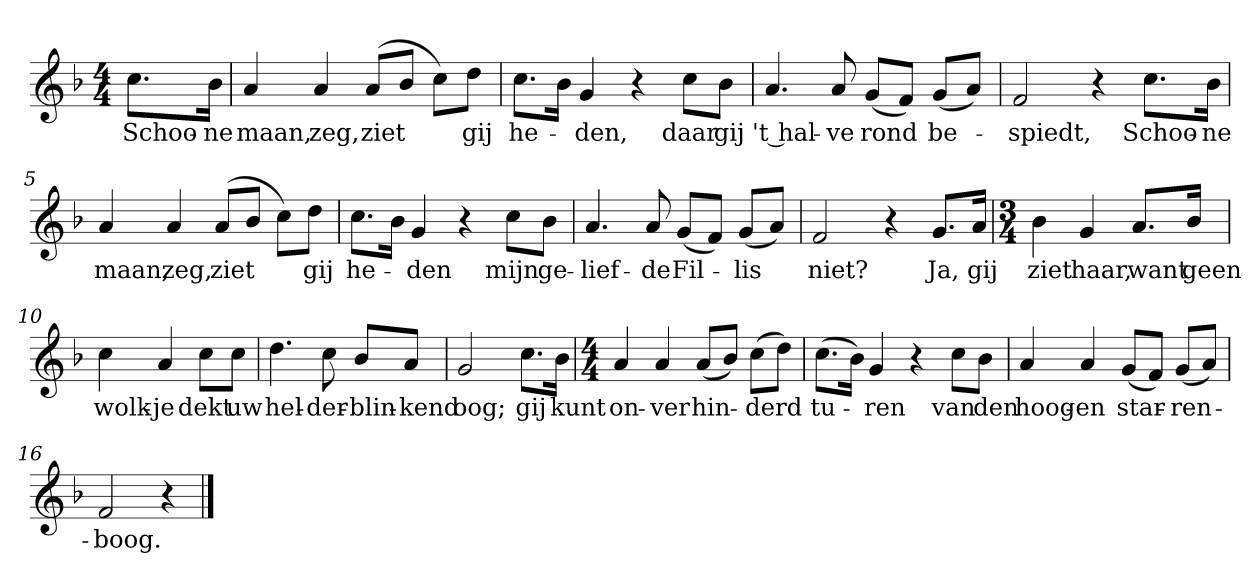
**kern	**text
*part1	*part1
*staff1	*staff1
*clefG2	*
*k[b-]	*
*F:	*
*M4/4	*
*MM120	*
=	=
8.cc\L	Schoo-
16b-\Jk	-ne
=1	=1
4a	maan,
4a	zeg,
(8a/L	ziet
8b-/J	.
8cc\L)	.
8dd\J	gij
=2	=2
8.cc\L	he-
16b-\Jk	.
4g	-den,
4r	.
8cc\L	daar
8b-\J	gij
=3	=3
4.a	't hal-
8a	-ve
(8g/L	rond
8f/J)	.
(8g/L	be-
8a/J)	.
=4	=4
2f	-spiedt,
4r	.
8.cc\L	Schoo-
16b-\Jk	-ne
=5	=5
4a	maan,
4a	zeg,
(8a/L	ziet
8b-/J	.
8cc\L)	.
8dd\J	gij
=6	=6
8.cc\L	he-
16b-\Jk	.
4g	-den
4r	.
8cc\L	mijn
8b-\J	ge-
=7	=7
4.a	-lief-
8a	-de
(8g/L	Fil-
8f/J)	.
(8g/L	-lis
8a/J)	.
=8	=8
2f	niet?
4r	.
8.g/L	Ja,
16a/Jk	gij
=9	=9
*M3/4	*
4b-	ziet
4g	haar,
8.a/L	want
16b-/Jk	geen
=10	=10
4cc	wolk-
4a	-je
8cc\L	dekt
8cc\J	uw
=11	=11
4.dd	hel-
8cc	-der-
8b-/L	-blin-
8a/J	-kend
=12	=12
2g	oog;
8.cc\L	gij
16b-\Jk	kunt
=13	=13
*M4/4	*
4a	on-
4a	-ver
(8a/L	hin-
8b-/J)	.
(8cc\L	-derd
8dd\J)	.
=14	=14
(8.cc\L	tu-
16b-\Jk)	.
4g	-ren
4r	.
8cc\L	van
8b-\J	den
=15	=15
4a	hoog-
4a	-en
(8g/L	star-
8f/J)	.
(8g/L	-ren-
8a/J)	.
=16	=16
2f	-boog.
4r	.
==	==
*-	*-
